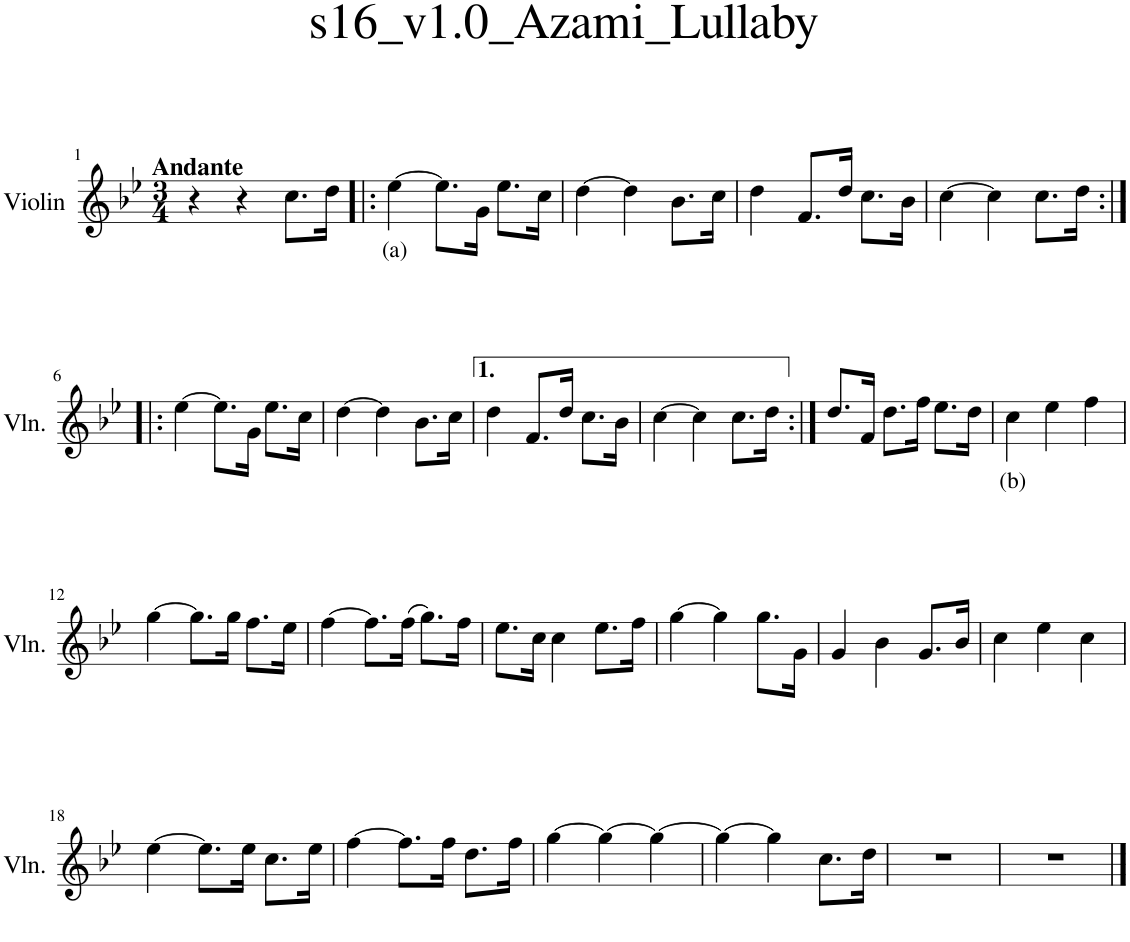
**kern	**text
*part1	*part1
*staff1	*staff1
*I"Violin	*
*I'Vln.	*
*clefG2	*
*k[b-e-]	*
*M3/4	*
=1	=1
!LO:TX:a:B:t=Andante	!
4r	.
4r	.
8.cc\L	.
16dd\Jk	.
=2!|:	=2!|:
!	!LO:LY:b
[4ee-\	(a)
8.ee-\L]	.
16g\Jk	.
8.ee-\L	.
16cc\Jk	.
=3	=3
[4dd\	.
4dd\]	.
8.b-\L	.
16cc\Jk	.
=4	=4
4dd\	.
8.f/L	.
16dd/Jk	.
8.cc\L	.
16b-\Jk	.
=5	=5
[4cc\	.
4cc\]	.
8.cc\L	.
16dd\Jk	.
!!LO:LB:g=z
=6:|!|:	=6:|!|:
[4ee-\	.
8.ee-\L]	.
16g\Jk	.
8.ee-\L	.
16cc\Jk	.
=7	=7
[4dd\	.
4dd\]	.
8.b-\L	.
16cc\Jk	.
=8	=8
4dd\	.
8.f/L	.
16dd/Jk	.
8.cc\L	.
16b-\Jk	.
=9	=9
[4cc\	.
4cc\]	.
8.cc\L	.
16dd\Jk	.
=10:|!	=10:|!
8.dd/L	.
16f/Jk	.
8.dd\L	.
16ff\Jk	.
8.ee-\L	.
16dd\Jk	.
=11	=11
!	!LO:LY:b
4cc\	(b)
4ee-\	.
4ff\	.
!!LO:LB:g=z
=12	=12
[4gg\	.
8.gg\L]	.
16gg\Jk	.
8.ff\L	.
16ee-\Jk	.
=13	=13
[4ff\	.
8.ff\L]	.
(16ff\Jk	.
8.gg\L)	.
16ff\Jk	.
=14	=14
8.ee-\L	.
16cc\Jk	.
4cc\	.
8.ee-\L	.
16ff\Jk	.
=15	=15
[4gg\	.
4gg\]	.
8.gg\L	.
16g\Jk	.
=16	=16
4g/	.
4b-\	.
8.g/L	.
16b-/Jk	.
=17	=17
4cc\	.
4ee-\	.
4cc\	.
!!LO:LB:g=z
=18	=18
[4ee-\	.
8.ee-\L]	.
16ee-\Jk	.
8.cc\L	.
16ee-\Jk	.
=19	=19
[4ff\	.
8.ff\L]	.
16ff\Jk	.
8.dd\L	.
16ff\Jk	.
=20	=20
[4gg\	.
4gg\_	.
4gg\_	.
=21	=21
4gg\_	.
4gg\]	.
8.cc\L	.
16dd\Jk	.
=22	=22
2.r	.
=23	=23
2.r	.
==	==
*-	*-
